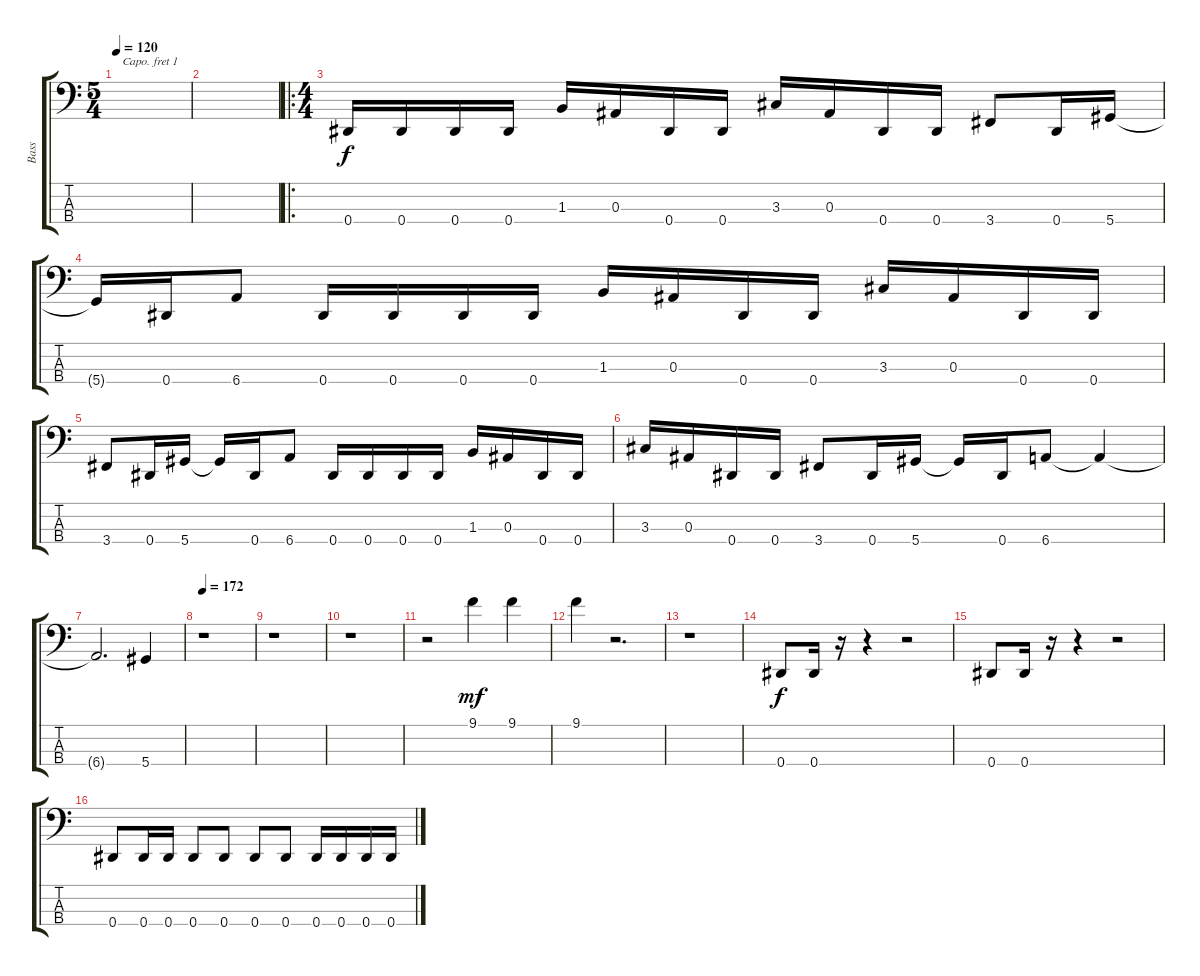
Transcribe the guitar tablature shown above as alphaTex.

\track ("Bass" "Bass") {instrument electricbassfinger}
\staff {score tabs}
\capo 1
\tuning (G2 D2 A1 D1) {hide}
\ts (5 4)
\tempo 120
\clef f4
\ks c
|
|
\ro
\ts (4 4)
0.4.16 0.4.16 0.4.16 0.4.16 1.3.16 0.3.16 0.4.16 0.4.16 3.3.16 0.3.16 0.4.16 0.4.16 3.4.8 0.4.16 5.4.16 |
5.4{t}.16 0.4.16 6.4.8 0.4.16 0.4.16 0.4.16 0.4.16 1.3.16 0.3.16 0.4.16 0.4.16 3.3.16 0.3.16 0.4.16 0.4.16 |
3.4.8 0.4.16 5.4.16 5.4{t}.16 0.4.16 6.4.8 0.4.16 0.4.16 0.4.16 0.4.16 1.3.16 0.3.16 0.4.16 0.4.16 |
3.3.16 0.3.16 0.4.16 0.4.16 3.4.8 0.4.16 5.4.16 5.4{t}.16 0.4.16 6.4.8 6.4{t}.4 |
6.4{t}.2{d} 5.4.4 |
\tempo 172
r.1 |
r.1 |
r.1 |
r.2 9.1.4{dy mf} 9.1.4 |
9.1.4 r.2{d} |
r.1 |
0.4.8{dy f} 0.4.16 r.16 r.4 r.2 |
0.4.8 0.4.16 r.16 r.4 r.2 |
0.4.8 0.4.16 0.4.16 0.4.8 0.4.8 0.4.8 0.4.8 0.4.16 0.4.16 0.4.16 0.4.16
